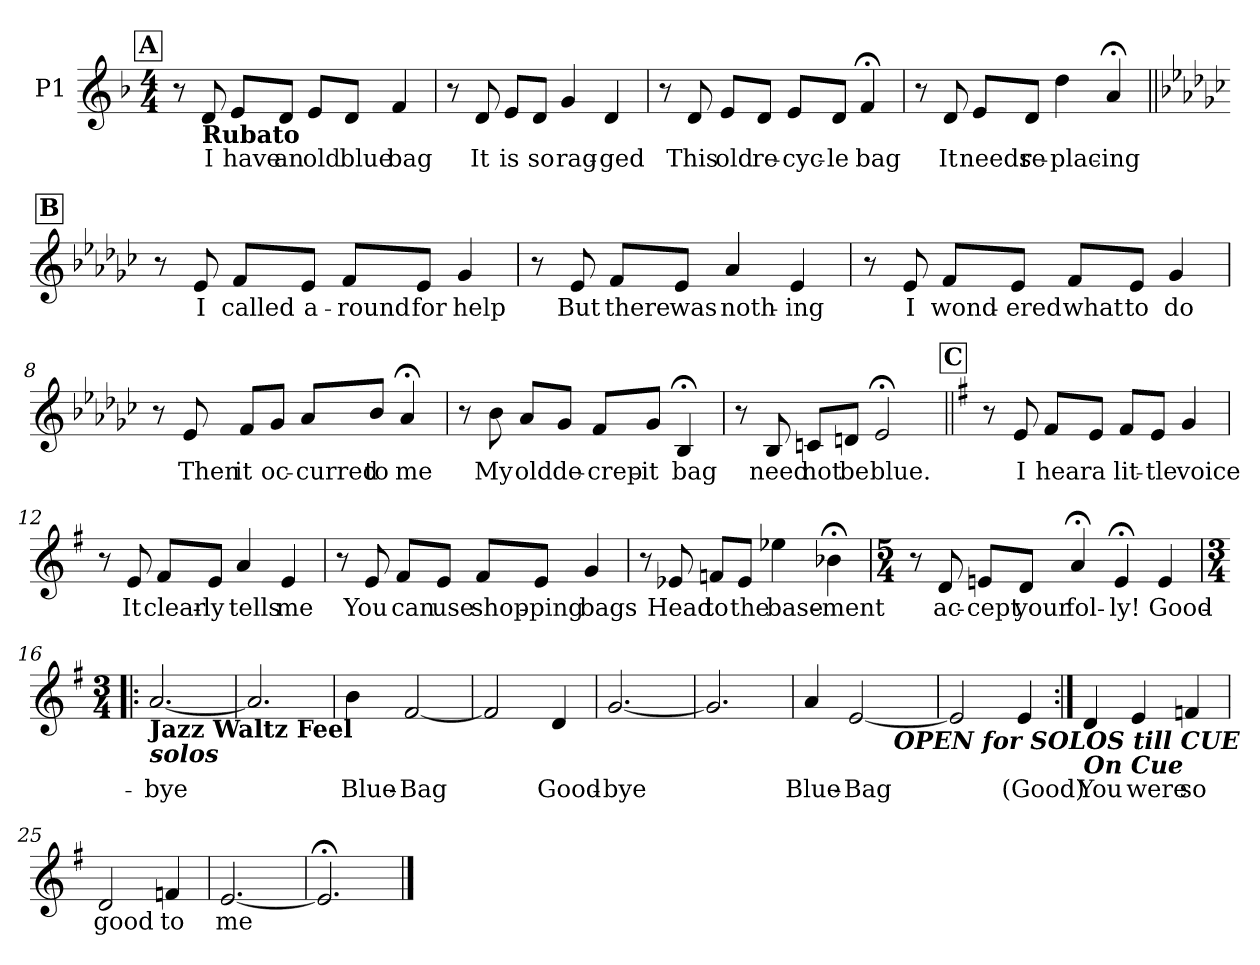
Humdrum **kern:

**kern	**text
*part1	*part1
*staff1	*staff1
*I"P1	*
*clefG2	*
*k[b-]	*
*F:	*
*M4/4	*
!!LO:REH:place=s1:b:B:fs=19.9975:t=A
=1	=1
8r	.
!LO:TX:b:B:t=Rubato	!
!	!LO:LY:b
8d/	I
!	!LO:LY:b
8e/L	have
!	!LO:LY:b
8d/J	an
!	!LO:LY:b
8e/L	old
!	!LO:LY:b
8d/J	blue
!	!LO:LY:b
4f/	bag
=2	=2
8r	.
!	!LO:LY:b
8d/	It
!	!LO:LY:b
8e/L	is
!	!LO:LY:b
8d/J	so
!	!LO:LY:b
4g/	rag-
!	!LO:LY:b
4d/	-ged
!!LO:LB:g=z
=3	=3
8r	.
!	!LO:LY:b
8d/	This
!	!LO:LY:b
8e/L	old
!	!LO:LY:b
8d/J	re-
!	!LO:LY:b
8e/L	-cyc-
!	!LO:LY:b
8d/J	-le
!	!LO:LY:b
4f;</	bag
=4	=4
8r	.
!	!LO:LY:b
8d/	It
!	!LO:LY:b
8e/L	needs
!	!LO:LY:b
8d/J	re-
!	!LO:LY:b
4dd\	-plac-
!	!LO:LY:b
4a;</	-ing
!!LO:LB:g=z
!!LO:REH:place=s1:b:B:fs=19.9975:t=B
=5||	=5||
*k[b-e-a-d-g-c-]	*
*G-:	*
8r	.
!	!LO:LY:b
8e-/	I
!	!LO:LY:b
8f/L	called
!	!LO:LY:b
8e-/J	a-
!	!LO:LY:b
8f/L	-round
!	!LO:LY:b
8e-/J	for
!	!LO:LY:b
4g-/	help
=6	=6
8r	.
!	!LO:LY:b
8e-/	But
!	!LO:LY:b
8f/L	there
!	!LO:LY:b
8e-/J	was
!	!LO:LY:b
4a-/	noth-
!	!LO:LY:b
4e-/	-ing
!!LO:LB:g=z
=7	=7
8r	.
!	!LO:LY:b
8e-/	I
!	!LO:LY:b
8f/L	wond-
!	!LO:LY:b
8e-/J	-ered
!	!LO:LY:b
8f/L	what
!	!LO:LY:b
8e-/J	to
!	!LO:LY:b
4g-/	do
=8	=8
8r	.
!	!LO:LY:b
8e-/	Then
!	!LO:LY:b
8f/L	it
!	!LO:LY:b
8g-/J	oc-
!	!LO:LY:b
8a-/L	-curred
!	!LO:LY:b
8b-/J	to
!	!LO:LY:b
4a-;</	me
=9	=9
8r	.
!	!LO:LY:b
8b-\	My
!	!LO:LY:b
8a-/L	old
!	!LO:LY:b
8g-/J	de-
!	!LO:LY:b
8f/L	-crep-
!	!LO:LY:b
8g-/J	-it
!	!LO:LY:b
4B-;</	bag
!!LO:LB:g=z
=10	=10
8r	.
!	!LO:LY:b
8B-/	need
!	!LO:LY:b
8cn/L	not
!	!LO:LY:b
8dn/J	be
!	!LO:LY:b
2e-;</	blue.
!!LO:LB:g=z
!!LO:REH:place=s1:b:B:fs=19.9975:t=C
=11||	=11||
*k[f#]	*
*G:	*
8r	.
!	!LO:LY:b
8e/	I
!	!LO:LY:b
8f#/L	hear
!	!LO:LY:b
8e/J	a
!	!LO:LY:b
8f#/L	lit-
!	!LO:LY:b
8e/J	-tle
!	!LO:LY:b
4g/	voice
=12	=12
8r	.
!	!LO:LY:b
8e/	It
!	!LO:LY:b
8f#/L	clear-
!	!LO:LY:b
8e/J	-ly
!	!LO:LY:b
4a/	tells
!	!LO:LY:b
4e/	me
!!LO:LB:g=z
=13	=13
8r	.
!	!LO:LY:b
8e/	You
!	!LO:LY:b
8f#/L	can
!	!LO:LY:b
8e/J	use
!	!LO:LY:b
8f#/L	shop-
!	!LO:LY:b
8e/J	-ping
!	!LO:LY:b
4g/	bags
=14	=14
8r	.
!	!LO:LY:b
8e-X/	Head
!	!LO:LY:b
8fn/L	to
!	!LO:LY:b
8e-/J	the
!	!LO:LY:b
4ee-X\	base-
!	!LO:LY:b
4b-X;<\	-ment
!!LO:LB:g=z
=15	=15
*M5/4	*
8r	.
!	!LO:LY:b
8d/	ac-
!	!LO:LY:b
8en/L	-cept
!	!LO:LY:b
8d/J	your
!	!LO:LY:b
4a;</	fol-
!	!LO:LY:b
4e;</	-ly!
*MM90	*
!	!LO:LY:b
4e/	Good-
!!LO:PB:g=z
=16!|:	=16!|:
!!LO:REH:place=s1:b:B:fs=19.9975:t=D
*M3/4	*
*MM90	*
!LO:TX:b:B:t=Jazz Waltz Feel	!
!LO:TX:b:Bi:t=solos	!
!	!LO:LY:b
[2.a/	-bye
=17	=17
2.a/]	.
=18	=18
!	!LO:LY:b
4b\	Blue-
!	!LO:LY:b
[2f#/	-Bag
=19	=19
2f#/]	.
!	!LO:LY:b
4d/	Good-
!!LO:LB:g=z
=20	=20
!	!LO:LY:b
[2.g/	-bye
=21	=21
2.g/]	.
=22	=22
!	!LO:LY:b
*^	*
4a/	2ryy	Blue-
!	!	!LO:LY:b
[2e/	.	-Bag
!	!LO:TX:b:Bi:t=OPEN for SOLOS till CUE	!
.	4ryy	.
*v	*v	*
=23	=23
2e/]	.
!	!LO:LY:b
4e/	(Good)
!!LO:LB:g=z
=24:|!	=24:|!
!LO:TX:b:Bi:t=On Cue	!
!	!LO:LY:b
4d/	You
!	!LO:LY:b
4e/	were
!	!LO:LY:b
4fn/	so
=25	=25
!	!LO:LY:b
2d/	good
!	!LO:LY:b
4fn/	to
=26	=26
!	!LO:LY:b
[2.e/	me
=27	=27
2.e;</]	.
==	==
*-	*-
